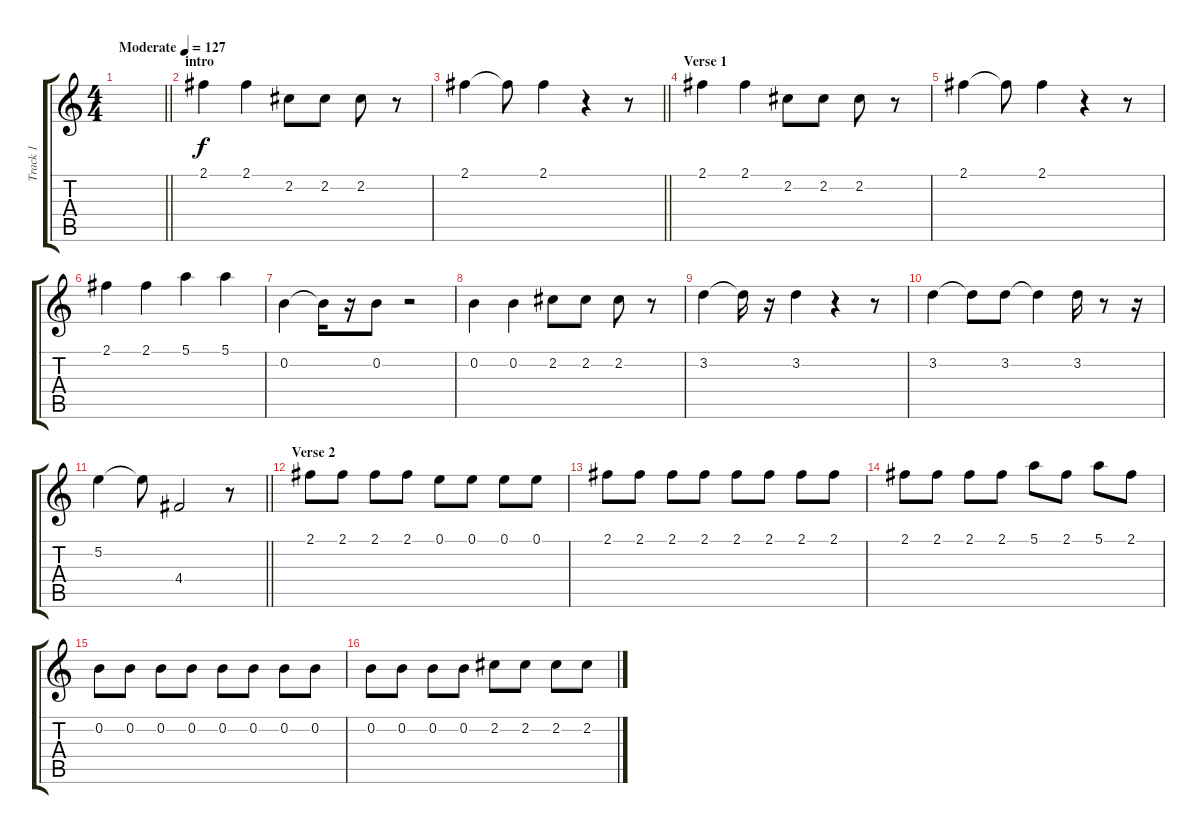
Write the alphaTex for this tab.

\track ("Track 1" "Track 1") {instrument acousticguitarsteel}
\staff {score tabs}
\tuning (E4 B3 G3 D3 A2 E2) {hide}
\ts (4 4)
\tempo (127 "Moderate")
\clef g2
\barLineRight lightlight
\ks c
|
\section ("" "intro")
2.1.4 2.1.4 2.2.8 2.2.8 2.2.8 r.8 |
\barLineRight lightlight
2.1.4 2.1{t}.8 2.1.4 r.4 r.8 |
\section ("" "Verse 1")
2.1.4 2.1.4 2.2.8 2.2.8 2.2.8 r.8 |
2.1.4 2.1{t}.8 2.1.4 r.4 r.8 |
2.1.4 2.1.4 5.1.4 5.1.4 |
0.2.4 0.2{t}.16 r.16 0.2.8 r.2 |
0.2.4 0.2.4 2.2.8 2.2.8 2.2.8 r.8 |
3.2.4 3.2{t}.16 r.16 3.2.4 r.4 r.8 |
3.2.4 3.2{t}.8 3.2.8 3.2{t}.4 3.2.16 r.8 r.16 |
\barLineRight lightlight
5.2.4 5.2{t}.8 4.4.2 r.8 |
\section ("" "Verse 2")
2.1.8 2.1.8 2.1.8 2.1.8 0.1.8 0.1.8 0.1.8 0.1.8 |
2.1.8 2.1.8 2.1.8 2.1.8 2.1.8 2.1.8 2.1.8 2.1.8 |
2.1.8 2.1.8 2.1.8 2.1.8 5.1.8 2.1.8 5.1.8 2.1.8 |
0.2.8 0.2.8 0.2.8 0.2.8 0.2.8 0.2.8 0.2.8 0.2.8 |
0.2.8 0.2.8 0.2.8 0.2.8 2.2.8 2.2.8 2.2.8 2.2.8
